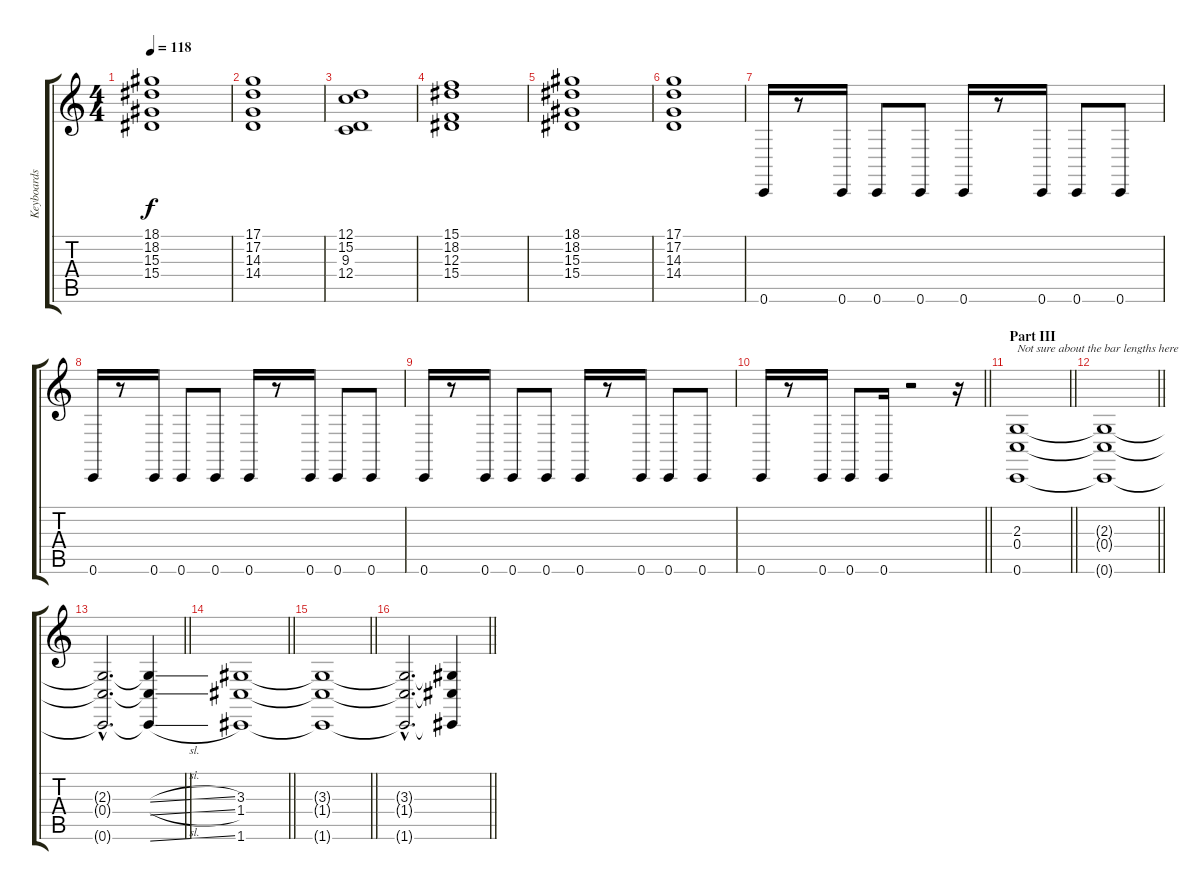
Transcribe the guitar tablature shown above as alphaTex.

\track ("Keyboards" "Keyboards") {instrument pad2warm}
\staff {score tabs}
\tuning (D4 A3 F3 C3 G2 C2) {hide}
\ts (4 4)
\tempo 118
\clef g2
\ks c
(18.1 18.2 15.3 15.4).1{dy f} |
(17.1 17.2 14.3 14.4).1 |
(12.1 15.2 9.3 12.4).1 |
(15.1 18.2 12.3 15.4).1 |
(18.1 18.2 15.3 15.4).1 |
(17.1 17.2 14.3 14.4).1 |
0.6.16{volume 14 balance 8 instrument lead2sawtooth} r.8 0.6.16 0.6.8 0.6.8 0.6.16 r.8 0.6.16 0.6.8 0.6.8 |
0.6.16{volume 14 balance 8 instrument lead2sawtooth} r.8 0.6.16 0.6.8 0.6.8 0.6.16 r.8 0.6.16 0.6.8 0.6.8 |
0.6.16{volume 14 balance 8 instrument lead2sawtooth} r.8 0.6.16 0.6.8 0.6.8 0.6.16 r.8 0.6.16 0.6.8 0.6.8 |
\barLineRight lightlight
0.6.16{volume 14 balance 8 instrument lead2sawtooth} r.8 0.6.16 0.6.8 0.6.16 r.2 r.16{volume 0} |
\section ("" "Part III")
\barLineRight lightlight
(2.3 0.4 0.6).1{txt "Not sure about the bar lengths here" volume 6 balance 8 instrument pad4choir} |
\barLineRight lightlight
(2.3{t} 0.4{t} 0.6{t}).1 |
\barLineRight lightlight
(2.3{hac t} 0.4{hac t} 0.6{hac t}).2{d} (2.3{sl t} 0.4{sl t} 0.6{sl t}).4 |
\barLineRight lightlight
(3.3 1.4 1.6).1 |
\barLineRight lightlight
(3.3{t} 1.4{t} 1.6{t}).1 |
\barLineRight lightlight
(3.3{hac t} 1.4{hac t} 1.6{hac t}).2{d} (3.3{sl t} 1.4{sl t} 1.6{sl t}).4
